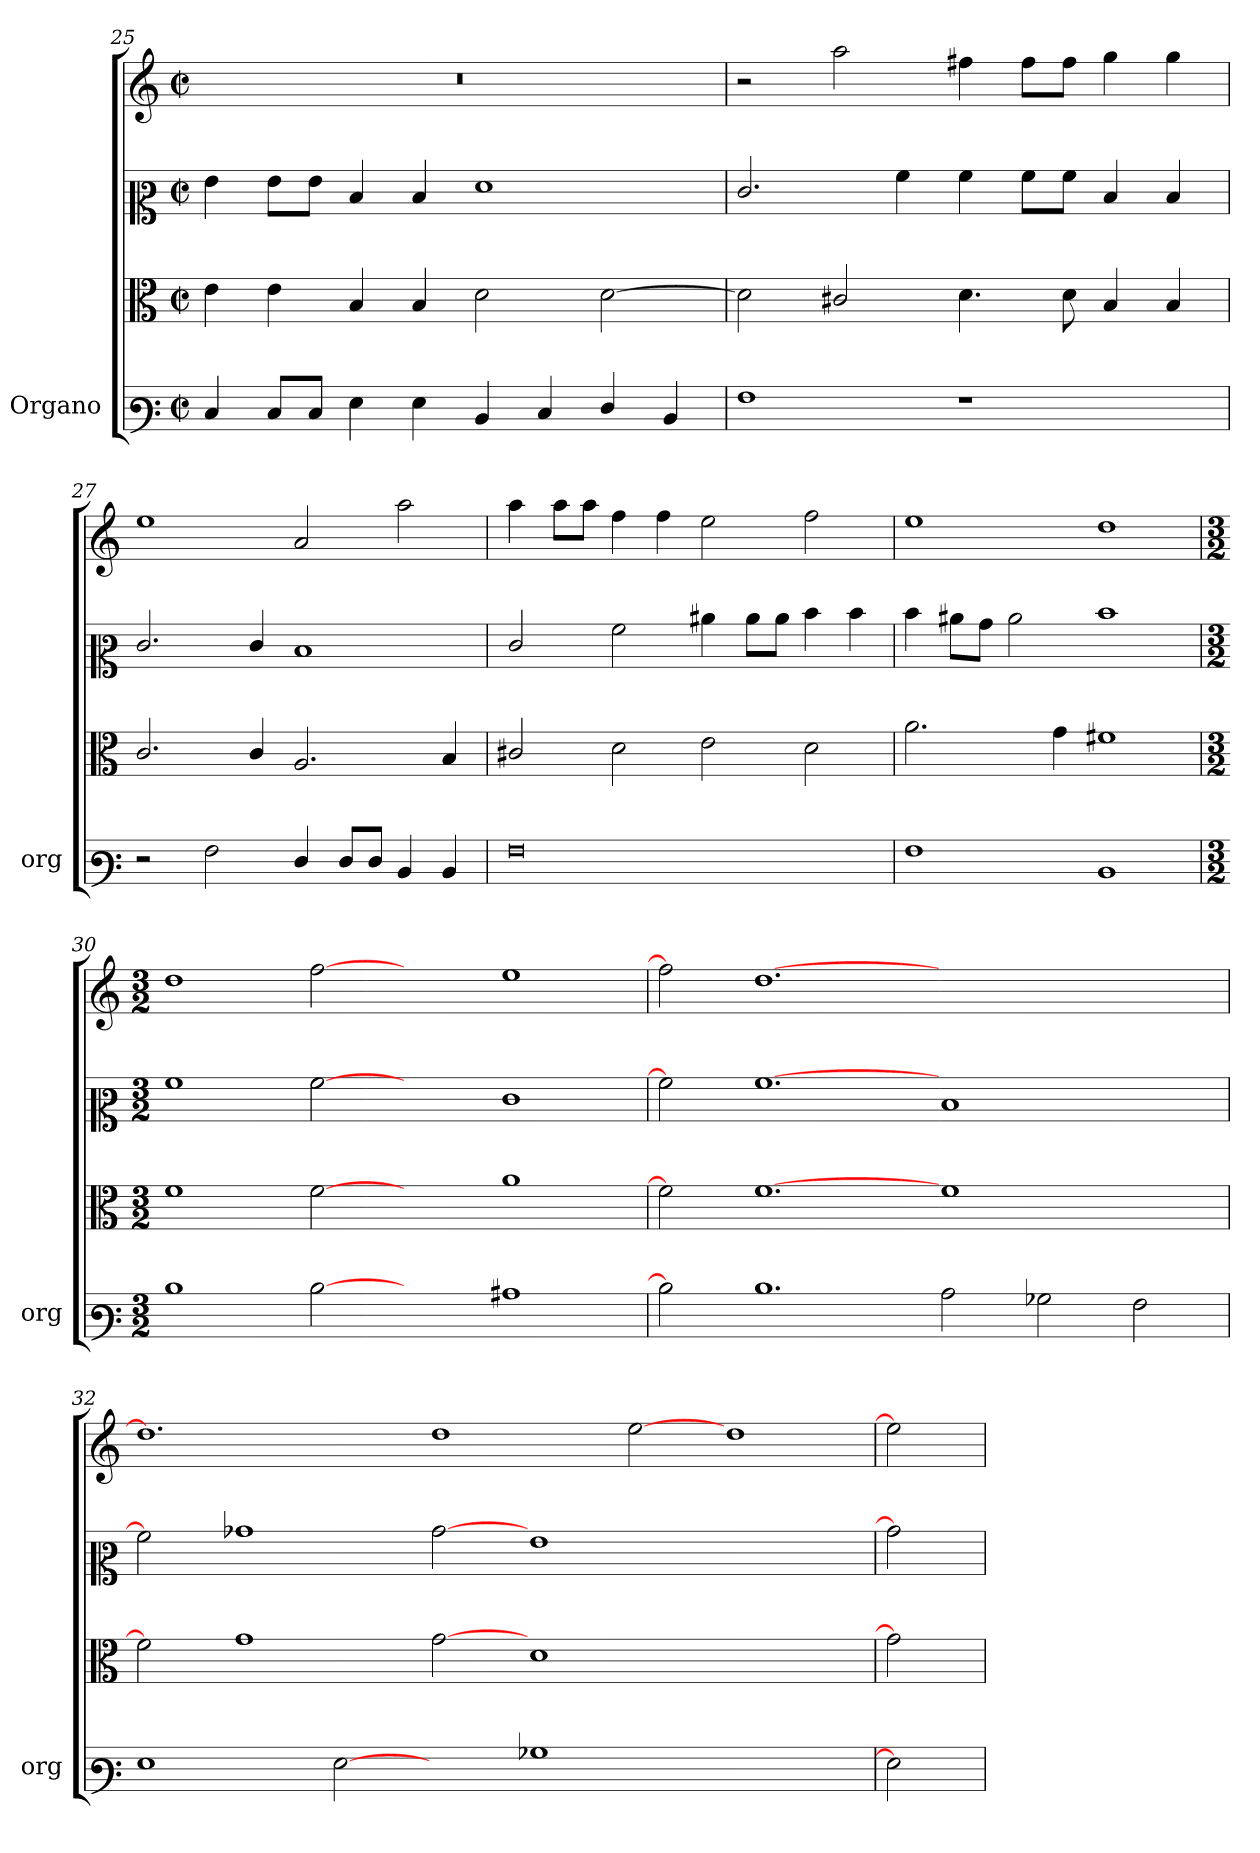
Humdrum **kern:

**kern	**kern	**kern	**kern
*part1	*part1	*part1	*part1
*staff4	*staff3	*staff2	*staff1
*I"Organo	*	*	*
*I'org	*	*	*
*clefF3	*clefC3	*clefC2	*clefG2
*k[]	*k[]	*k[]	*k[]
*M2/1	*M2/1	*M2/1	*M2/1
*met(c|)	*met(c|)	*met(c|)	*met(c|)
=25	=25	=25	=25
4E/	4e\	4g\	0r
8E/L	4e\	8g\L	.
8E/J	.	8g\J	.
4G\	4B/	4d/	.
4G\	4B/	4d/	.
4D/	2d\	1f	.
4E/	.	.	.
4F/	[2d\	.	.
4D/	.	.	.
=26	=26	=26	=26
1A	2d\]	2.e/	2r
.	2c#X/	.	2aa\
.	.	4a\	.
1r	4.d\	4a\	4ff#X\
.	.	8a\L	8ff#\L
.	8d\	8a\J	8ff#\J
.	4B/	4d/	4gg\
.	4B/	4d/	4gg\
=27	=27	=27	=27
2r	2.c/	2.e/	1ee
2A\	.	.	.
.	4c/	4e/	.
4F/	2.A/	1d	2a/
8F/L	.	.	.
8F/J	.	.	.
4D/	.	.	2aa\
4D/	4B/	.	.
=28	=28	=28	=28
0A	2c#X/	2e/	4aa\
.	.	.	8aa\L
.	.	.	8aa\J
.	2d\	2a\	4ff\
.	.	.	4ff\
.	2e\	4cc#X\	2ee\
.	.	8cc#\L	.
.	.	8cc#\J	.
.	2d\	4dd\	2ff\
.	.	4dd\	.
=29	=29	=29	=29
1A	2.a\	4dd\	1ee
.	.	8cc#X\L	.
.	.	8b\J	.
.	.	2cc#\	.
.	4g\	.	.
1D	1f#X	1dd	1dd
=30	=30	=30	=30
*M3/2	*M3/2	*M3/2	*M3/2
1d	1f	1a	1dd
[2d	[2f	[2a	[2ff
2ryy	2ryy	2ryy	2ryy
1c#X	1a	1e	1ee
=31	=31	=31	=31
2d]	2f]	2a]	2ff]
1.d	[1.f	[1.a	[1.dd
2c\	1f	1d	1.ryy
2B-X\	.	.	.
2A\	2ryy	2ryy	.
=32	=32	=32	=32
1G	2f]	2a]	1.dd]
.	1g	1b-X	.
[2G	.	.	.
2ryy	[2g	[2b-	1dd
1B-X	1d	1g	.
.	.	.	[2ee
1ryy	1ryy	1ryy	1dd
=33	=33	=33	=33
2G]	2g]	2b-]	2ee]
=	=	=	=
*-	*-	*-	*-
